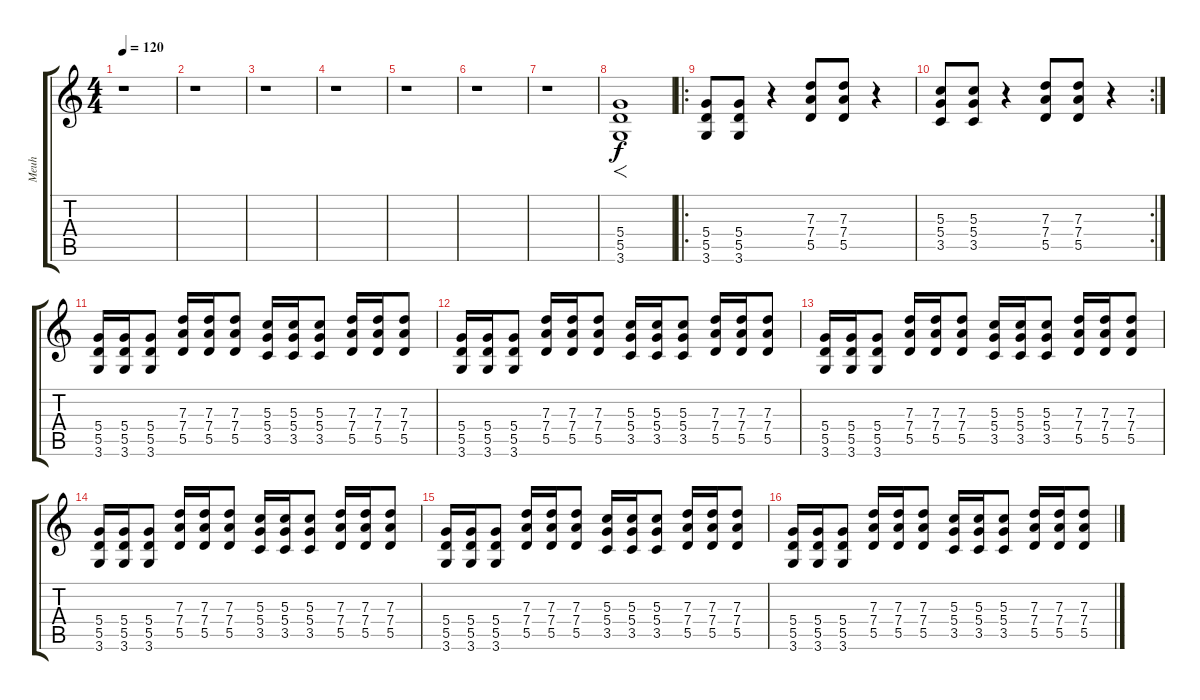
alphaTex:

\track ("Meuh" "Meuh") {instrument distortionguitar}
\staff {score tabs}
\tuning (E4 B3 G3 D3 A2 E2) {hide}
\ts (4 4)
\tempo 120
\clef g2
\ks c
r.1{dy f} |
r.1 |
r.1 |
r.1 |
r.1 |
r.1 |
r.1 |
(5.4 5.5 3.6).1{f} |
\ro
(5.4 5.5 3.6).8 (5.4 5.5 3.6).8 r.4 (7.3 7.4 5.5).8 (7.3 7.4 5.5).8 r.4 |
\rc 2
(5.3 5.4 3.5).8 (5.3 5.4 3.5).8 r.4 (7.3 7.4 5.5).8 (7.3 7.4 5.5).8 r.4 |
(5.4 5.5 3.6).16{volume 13 instrument electricguitarclean} (5.4 5.5 3.6).16 (5.4 5.5 3.6).8 (7.3 7.4 5.5).16 (7.3 7.4 5.5).16 (7.3 7.4 5.5).8 (5.3 5.4 3.5).16 (5.3 5.4 3.5).16 (5.3 5.4 3.5).8 (7.3 7.4 5.5).16 (7.3 7.4 5.5).16 (7.3 7.4 5.5).8 |
(5.4 5.5 3.6).16{volume 13 instrument electricguitarclean} (5.4 5.5 3.6).16 (5.4 5.5 3.6).8 (7.3 7.4 5.5).16 (7.3 7.4 5.5).16 (7.3 7.4 5.5).8 (5.3 5.4 3.5).16 (5.3 5.4 3.5).16 (5.3 5.4 3.5).8 (7.3 7.4 5.5).16 (7.3 7.4 5.5).16 (7.3 7.4 5.5).8 |
(5.4 5.5 3.6).16{volume 13 instrument electricguitarclean} (5.4 5.5 3.6).16 (5.4 5.5 3.6).8 (7.3 7.4 5.5).16 (7.3 7.4 5.5).16 (7.3 7.4 5.5).8 (5.3 5.4 3.5).16 (5.3 5.4 3.5).16 (5.3 5.4 3.5).8 (7.3 7.4 5.5).16 (7.3 7.4 5.5).16 (7.3 7.4 5.5).8 |
(5.4 5.5 3.6).16{volume 13 instrument electricguitarclean} (5.4 5.5 3.6).16 (5.4 5.5 3.6).8 (7.3 7.4 5.5).16 (7.3 7.4 5.5).16 (7.3 7.4 5.5).8 (5.3 5.4 3.5).16 (5.3 5.4 3.5).16 (5.3 5.4 3.5).8 (7.3 7.4 5.5).16 (7.3 7.4 5.5).16 (7.3 7.4 5.5).8 |
(5.4 5.5 3.6).16{volume 13 instrument electricguitarclean} (5.4 5.5 3.6).16 (5.4 5.5 3.6).8 (7.3 7.4 5.5).16 (7.3 7.4 5.5).16 (7.3 7.4 5.5).8 (5.3 5.4 3.5).16 (5.3 5.4 3.5).16 (5.3 5.4 3.5).8 (7.3 7.4 5.5).16 (7.3 7.4 5.5).16 (7.3 7.4 5.5).8 |
(5.4 5.5 3.6).16{volume 13 instrument electricguitarclean} (5.4 5.5 3.6).16 (5.4 5.5 3.6).8 (7.3 7.4 5.5).16 (7.3 7.4 5.5).16 (7.3 7.4 5.5).8 (5.3 5.4 3.5).16 (5.3 5.4 3.5).16 (5.3 5.4 3.5).8 (7.3 7.4 5.5).16 (7.3 7.4 5.5).16 (7.3 7.4 5.5).8
